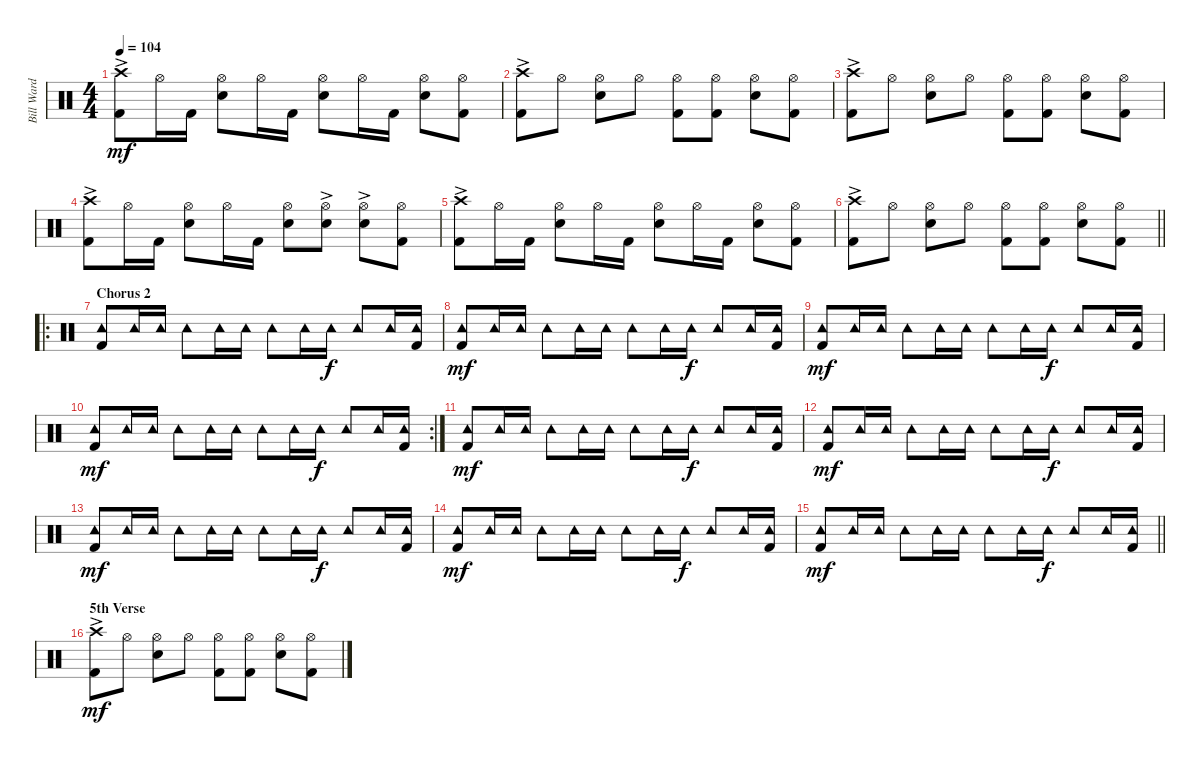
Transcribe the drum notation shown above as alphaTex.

\track ("Bill Ward" "Bill Ward") {instrument percussion bank 10}
\staff {score}
\articulation defaults
\ts (4 4)
\tempo 104
\clef neutral
\ks c
("Crash high (hit)" "Kick (hit) 2"{ac}).8{dy mf} "Hi-Hat (open)".16 "Kick (hit) 2".16 ("Hi-Hat (open)" "Electric Snare (hit)").8 "Hi-Hat (open)".16 "Kick (hit) 2".16 ("Hi-Hat (open)" "Electric Snare (hit)").8 "Hi-Hat (open)".16 "Kick (hit) 2".16 ("Hi-Hat (open)" "Electric Snare (hit)").8 ("Hi-Hat (open)" "Kick (hit) 2").8 |
("Crash high (hit)" "Kick (hit) 2"{ac}).8 "Hi-Hat (open)".8 ("Hi-Hat (open)" "Electric Snare (hit)").8 "Hi-Hat (open)".8 ("Hi-Hat (open)" "Kick (hit) 2").8 ("Hi-Hat (open)" "Kick (hit) 2").8 ("Hi-Hat (open)" "Electric Snare (hit)").8 ("Hi-Hat (open)" "Kick (hit) 2").8 |
("Crash high (hit)" "Kick (hit) 2"{ac}).8 "Hi-Hat (open)".8 ("Hi-Hat (open)" "Electric Snare (hit)").8 "Hi-Hat (open)".8 ("Hi-Hat (open)" "Kick (hit) 2").8 ("Hi-Hat (open)" "Kick (hit) 2").8 ("Hi-Hat (open)" "Electric Snare (hit)").8 ("Hi-Hat (open)" "Kick (hit) 2").8 |
("Crash high (hit)"{ac} "Kick (hit) 2").8 "Hi-Hat (open)".16 "Kick (hit) 2".16 ("Hi-Hat (open)" "Electric Snare (hit)").8 "Hi-Hat (open)".16 "Kick (hit) 2".16 ("Hi-Hat (open)" "Electric Snare (hit)").8 ("Hi-Hat (open)" "Electric Snare (hit)"{ac}).8 ("Hi-Hat (open)" "Electric Snare (hit)"{ac}).8 ("Hi-Hat (open)" "Kick (hit) 2").8 |
("Crash high (hit)" "Kick (hit) 2"{ac}).8 "Hi-Hat (open)".16 "Kick (hit) 2".16 ("Hi-Hat (open)" "Electric Snare (hit)").8 "Hi-Hat (open)".16 "Kick (hit) 2".16 ("Hi-Hat (open)" "Electric Snare (hit)").8 "Hi-Hat (open)".16 "Kick (hit) 2".16 ("Hi-Hat (open)" "Electric Snare (hit)").8 ("Hi-Hat (open)" "Kick (hit) 2").8 |
\barLineRight lightlight
("Crash high (hit)" "Kick (hit) 2"{ac}).8 "Hi-Hat (open)".8 ("Hi-Hat (open)" "Electric Snare (hit)").8 "Hi-Hat (open)".8 ("Hi-Hat (open)" "Kick (hit) 2").8 ("Hi-Hat (open)" "Kick (hit) 2").8 ("Hi-Hat (open)" "Electric Snare (hit)").8 ("Hi-Hat (open)" "Kick (hit) 2").8 |
\ro
\section ("" "Chorus 2")
("Tambourine (hit)" "Kick (hit) 2").8 "Tambourine (hit)".16 "Tambourine (hit)".16 "Tambourine (hit)".8 "Tambourine (hit)".16 "Tambourine (hit)".16 "Tambourine (hit)".8 "Tambourine (hit)".16 "Tambourine (hit)".16{dy f} "Tambourine (hit)".8 "Tambourine (hit)".16 ("Tambourine (hit)" "Kick (hit) 2").16 |
("Tambourine (hit)" "Kick (hit) 2").8{dy mf} "Tambourine (hit)".16 "Tambourine (hit)".16 "Tambourine (hit)".8 "Tambourine (hit)".16 "Tambourine (hit)".16 "Tambourine (hit)".8 "Tambourine (hit)".16 "Tambourine (hit)".16{dy f} "Tambourine (hit)".8 "Tambourine (hit)".16 ("Tambourine (hit)" "Kick (hit) 2").16 |
("Tambourine (hit)" "Kick (hit) 2").8{dy mf} "Tambourine (hit)".16 "Tambourine (hit)".16 "Tambourine (hit)".8 "Tambourine (hit)".16 "Tambourine (hit)".16 "Tambourine (hit)".8 "Tambourine (hit)".16 "Tambourine (hit)".16{dy f} "Tambourine (hit)".8 "Tambourine (hit)".16 ("Tambourine (hit)" "Kick (hit) 2").16 |
\rc 2
("Tambourine (hit)" "Kick (hit) 2").8{dy mf} "Tambourine (hit)".16 "Tambourine (hit)".16 "Tambourine (hit)".8 "Tambourine (hit)".16 "Tambourine (hit)".16 "Tambourine (hit)".8 "Tambourine (hit)".16 "Tambourine (hit)".16{dy f} "Tambourine (hit)".8 "Tambourine (hit)".16 ("Tambourine (hit)" "Kick (hit) 2").16 |
("Tambourine (hit)" "Kick (hit) 2").8{dy mf} "Tambourine (hit)".16 "Tambourine (hit)".16 "Tambourine (hit)".8 "Tambourine (hit)".16 "Tambourine (hit)".16 "Tambourine (hit)".8 "Tambourine (hit)".16 "Tambourine (hit)".16{dy f} "Tambourine (hit)".8 "Tambourine (hit)".16 ("Tambourine (hit)" "Kick (hit) 2").16 |
("Tambourine (hit)" "Kick (hit) 2").8{dy mf} "Tambourine (hit)".16 "Tambourine (hit)".16 "Tambourine (hit)".8 "Tambourine (hit)".16 "Tambourine (hit)".16 "Tambourine (hit)".8 "Tambourine (hit)".16 "Tambourine (hit)".16{dy f} "Tambourine (hit)".8 "Tambourine (hit)".16 ("Tambourine (hit)" "Kick (hit) 2").16 |
("Tambourine (hit)" "Kick (hit) 2").8{dy mf} "Tambourine (hit)".16 "Tambourine (hit)".16 "Tambourine (hit)".8 "Tambourine (hit)".16 "Tambourine (hit)".16 "Tambourine (hit)".8 "Tambourine (hit)".16 "Tambourine (hit)".16{dy f} "Tambourine (hit)".8 "Tambourine (hit)".16 ("Tambourine (hit)" "Kick (hit) 2").16 |
("Tambourine (hit)" "Kick (hit) 2").8{dy mf} "Tambourine (hit)".16 "Tambourine (hit)".16 "Tambourine (hit)".8 "Tambourine (hit)".16 "Tambourine (hit)".16 "Tambourine (hit)".8 "Tambourine (hit)".16 "Tambourine (hit)".16{dy f} "Tambourine (hit)".8 "Tambourine (hit)".16 ("Tambourine (hit)" "Kick (hit) 2").16 |
\barLineRight lightlight
("Tambourine (hit)" "Kick (hit) 2").8{dy mf} "Tambourine (hit)".16 "Tambourine (hit)".16 "Tambourine (hit)".8 "Tambourine (hit)".16 "Tambourine (hit)".16 "Tambourine (hit)".8 "Tambourine (hit)".16 "Tambourine (hit)".16{dy f} "Tambourine (hit)".8 "Tambourine (hit)".16 ("Tambourine (hit)" "Kick (hit) 2").16 |
\section ("" "5th Verse")
("Crash high (hit)" "Kick (hit) 2"{ac}).8{dy mf} "Hi-Hat (open)".8 ("Hi-Hat (open)" "Electric Snare (hit)").8 "Hi-Hat (open)".8 ("Hi-Hat (open)" "Kick (hit) 2").8 ("Hi-Hat (open)" "Kick (hit) 2").8 ("Hi-Hat (open)" "Electric Snare (hit)").8 ("Hi-Hat (open)" "Kick (hit) 2").8
